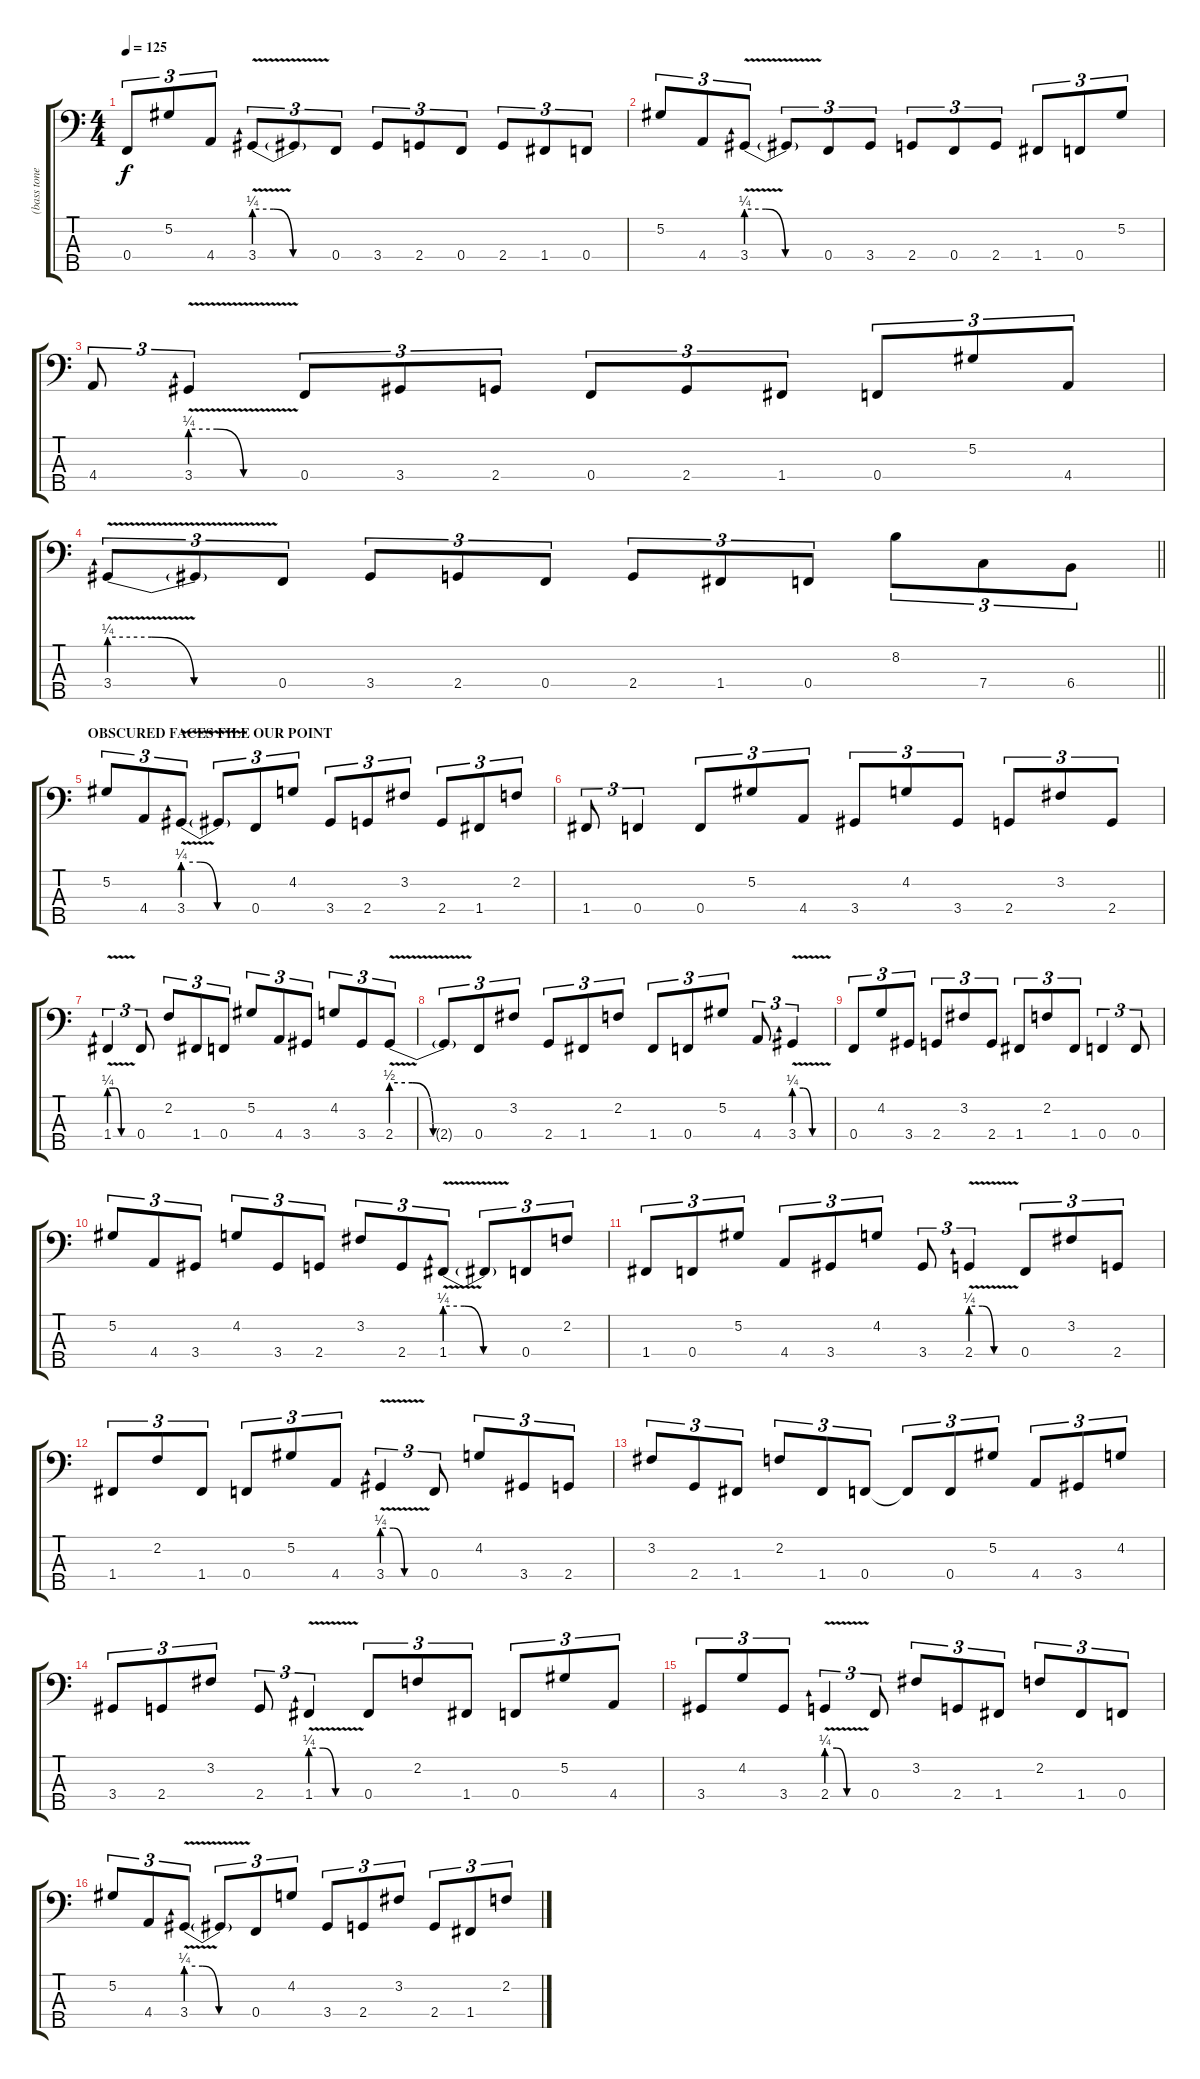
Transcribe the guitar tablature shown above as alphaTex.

\track ("(bass tone)" "(bass tone") {instrument electricbasspick}
\staff {score tabs}
\tuning (Ab2 Eb2 Bb1 F1 C1) {hide}
\ts (4 4)
\tempo 125
\clef f4
\ks c
0.4.8{tu (3 2) dy f} 5.2.8{tu (3 2)} 4.4.8{tu (3 2)} 3.4{be (custom 0 1 15 1 30 0 60 0) v}.8{tu (3 2)} 3.4{t}.8{tu (3 2)} 0.4.8{tu (3 2)} 3.4.8{tu (3 2)} 2.4.8{tu (3 2)} 0.4.8{tu (3 2)} 2.4.8{tu (3 2)} 1.4.8{tu (3 2)} 0.4.8{tu (3 2)} |
5.2.8{tu (3 2)} 4.4.8{tu (3 2)} 3.4{be (custom 0 1 15 1 30 0 60 0) v}.8{tu (3 2)} 3.4{t}.8{tu (3 2)} 0.4.8{tu (3 2)} 3.4.8{tu (3 2)} 2.4.8{tu (3 2)} 0.4.8{tu (3 2)} 2.4.8{tu (3 2)} 1.4.8{tu (3 2)} 0.4.8{tu (3 2)} 5.2.8{tu (3 2)} |
4.4.8{tu (3 2)} 3.4{be (custom 0 1 15 1 30 0 60 0) v}.4{tu (3 2)} 0.4.8{tu (3 2)} 3.4.8{tu (3 2)} 2.4.8{tu (3 2)} 0.4.8{tu (3 2)} 2.4.8{tu (3 2)} 1.4.8{tu (3 2)} 0.4.8{tu (3 2)} 5.2.8{tu (3 2)} 4.4.8{tu (3 2)} |
\barLineRight lightlight
3.4{be (custom 0 1 15 1 30 0 60 0) v}.8{tu (3 2)} 3.4{t}.8{tu (3 2)} 0.4.8{tu (3 2)} 3.4.8{tu (3 2)} 2.4.8{tu (3 2)} 0.4.8{tu (3 2)} 2.4.8{tu (3 2)} 1.4.8{tu (3 2)} 0.4.8{tu (3 2)} 8.2.8{tu (3 2)} 7.4.8{tu (3 2)} 6.4.8{tu (3 2)} |
\section ("" "OBSCURED FACES FILE OUR POINT")
5.2.8{tu (3 2)} 4.4.8{tu (3 2)} 3.4{be (custom 0 1 15 1 30 0 60 0) v}.8{tu (3 2)} 3.4{t}.8{tu (3 2)} 0.4.8{tu (3 2)} 4.2.8{tu (3 2)} 3.4.8{tu (3 2)} 2.4.8{tu (3 2)} 3.2.8{tu (3 2)} 2.4.8{tu (3 2)} 1.4.8{tu (3 2)} 2.2.8{tu (3 2)} |
1.4.8{tu (3 2)} 0.4.4{tu (3 2)} 0.4.8{tu (3 2)} 5.2.8{tu (3 2)} 4.4.8{tu (3 2)} 3.4.8{tu (3 2)} 4.2.8{tu (3 2)} 3.4.8{tu (3 2)} 2.4.8{tu (3 2)} 3.2.8{tu (3 2)} 2.4.8{tu (3 2)} |
1.4{be (custom 0 1 15 1 30 0 60 0) v}.4{tu (3 2)} 0.4.8{tu (3 2)} 2.2.8{tu (3 2)} 1.4.8{tu (3 2)} 0.4.8{tu (3 2)} 5.2.8{tu (3 2)} 4.4.8{tu (3 2)} 3.4.8{tu (3 2)} 4.2.8{tu (3 2)} 3.4.8{tu (3 2)} 2.4{be (custom 0 2 15 2 30 0 60 0) v}.8{tu (3 2)} |
2.4{t}.8{tu (3 2)} 0.4.8{tu (3 2)} 3.2.8{tu (3 2)} 2.4.8{tu (3 2)} 1.4.8{tu (3 2)} 2.2.8{tu (3 2)} 1.4.8{tu (3 2)} 0.4.8{tu (3 2)} 5.2.8{tu (3 2)} 4.4.8{tu (3 2)} 3.4{be (custom 0 1 15 1 30 0 60 0) v}.4{tu (3 2)} |
0.4.8{tu (3 2)} 4.2.8{tu (3 2)} 3.4.8{tu (3 2)} 2.4.8{tu (3 2)} 3.2.8{tu (3 2)} 2.4.8{tu (3 2)} 1.4.8{tu (3 2)} 2.2.8{tu (3 2)} 1.4.8{tu (3 2)} 0.4.4{tu (3 2)} 0.4.8{tu (3 2)} |
5.2.8{tu (3 2)} 4.4.8{tu (3 2)} 3.4.8{tu (3 2)} 4.2.8{tu (3 2)} 3.4.8{tu (3 2)} 2.4.8{tu (3 2)} 3.2.8{tu (3 2)} 2.4.8{tu (3 2)} 1.4{be (custom 0 1 15 1 30 0 60 0) v}.8{tu (3 2)} 1.4{t}.8{tu (3 2)} 0.4.8{tu (3 2)} 2.2.8{tu (3 2)} |
1.4.8{tu (3 2)} 0.4.8{tu (3 2)} 5.2.8{tu (3 2)} 4.4.8{tu (3 2)} 3.4.8{tu (3 2)} 4.2.8{tu (3 2)} 3.4.8{tu (3 2)} 2.4{be (custom 0 1 15 1 30 0 60 0) v}.4{tu (3 2)} 0.4.8{tu (3 2)} 3.2.8{tu (3 2)} 2.4.8{tu (3 2)} |
1.4.8{tu (3 2)} 2.2.8{tu (3 2)} 1.4.8{tu (3 2)} 0.4.8{tu (3 2)} 5.2.8{tu (3 2)} 4.4.8{tu (3 2)} 3.4{be (custom 0 1 15 1 30 0 60 0) v}.4{tu (3 2)} 0.4.8{tu (3 2)} 4.2.8{tu (3 2)} 3.4.8{tu (3 2)} 2.4.8{tu (3 2)} |
3.2.8{tu (3 2)} 2.4.8{tu (3 2)} 1.4.8{tu (3 2)} 2.2.8{tu (3 2)} 1.4.8{tu (3 2)} 0.4.8{tu (3 2)} 0.4{t}.8{tu (3 2)} 0.4.8{tu (3 2)} 5.2.8{tu (3 2)} 4.4.8{tu (3 2)} 3.4.8{tu (3 2)} 4.2.8{tu (3 2)} |
3.4.8{tu (3 2)} 2.4.8{tu (3 2)} 3.2.8{tu (3 2)} 2.4.8{tu (3 2)} 1.4{be (custom 0 1 15 1 30 0 60 0) v}.4{tu (3 2)} 0.4.8{tu (3 2)} 2.2.8{tu (3 2)} 1.4.8{tu (3 2)} 0.4.8{tu (3 2)} 5.2.8{tu (3 2)} 4.4.8{tu (3 2)} |
3.4.8{tu (3 2)} 4.2.8{tu (3 2)} 3.4.8{tu (3 2)} 2.4{be (custom 0 1 15 1 30 0 60 0) v}.4{tu (3 2)} 0.4.8{tu (3 2)} 3.2.8{tu (3 2)} 2.4.8{tu (3 2)} 1.4.8{tu (3 2)} 2.2.8{tu (3 2)} 1.4.8{tu (3 2)} 0.4.8{tu (3 2)} |
5.2.8{tu (3 2)} 4.4.8{tu (3 2)} 3.4{be (custom 0 1 15 1 30 0 60 0) v}.8{tu (3 2)} 3.4{t}.8{tu (3 2)} 0.4.8{tu (3 2)} 4.2.8{tu (3 2)} 3.4.8{tu (3 2)} 2.4.8{tu (3 2)} 3.2.8{tu (3 2)} 2.4.8{tu (3 2)} 1.4.8{tu (3 2)} 2.2.8{tu (3 2)}
